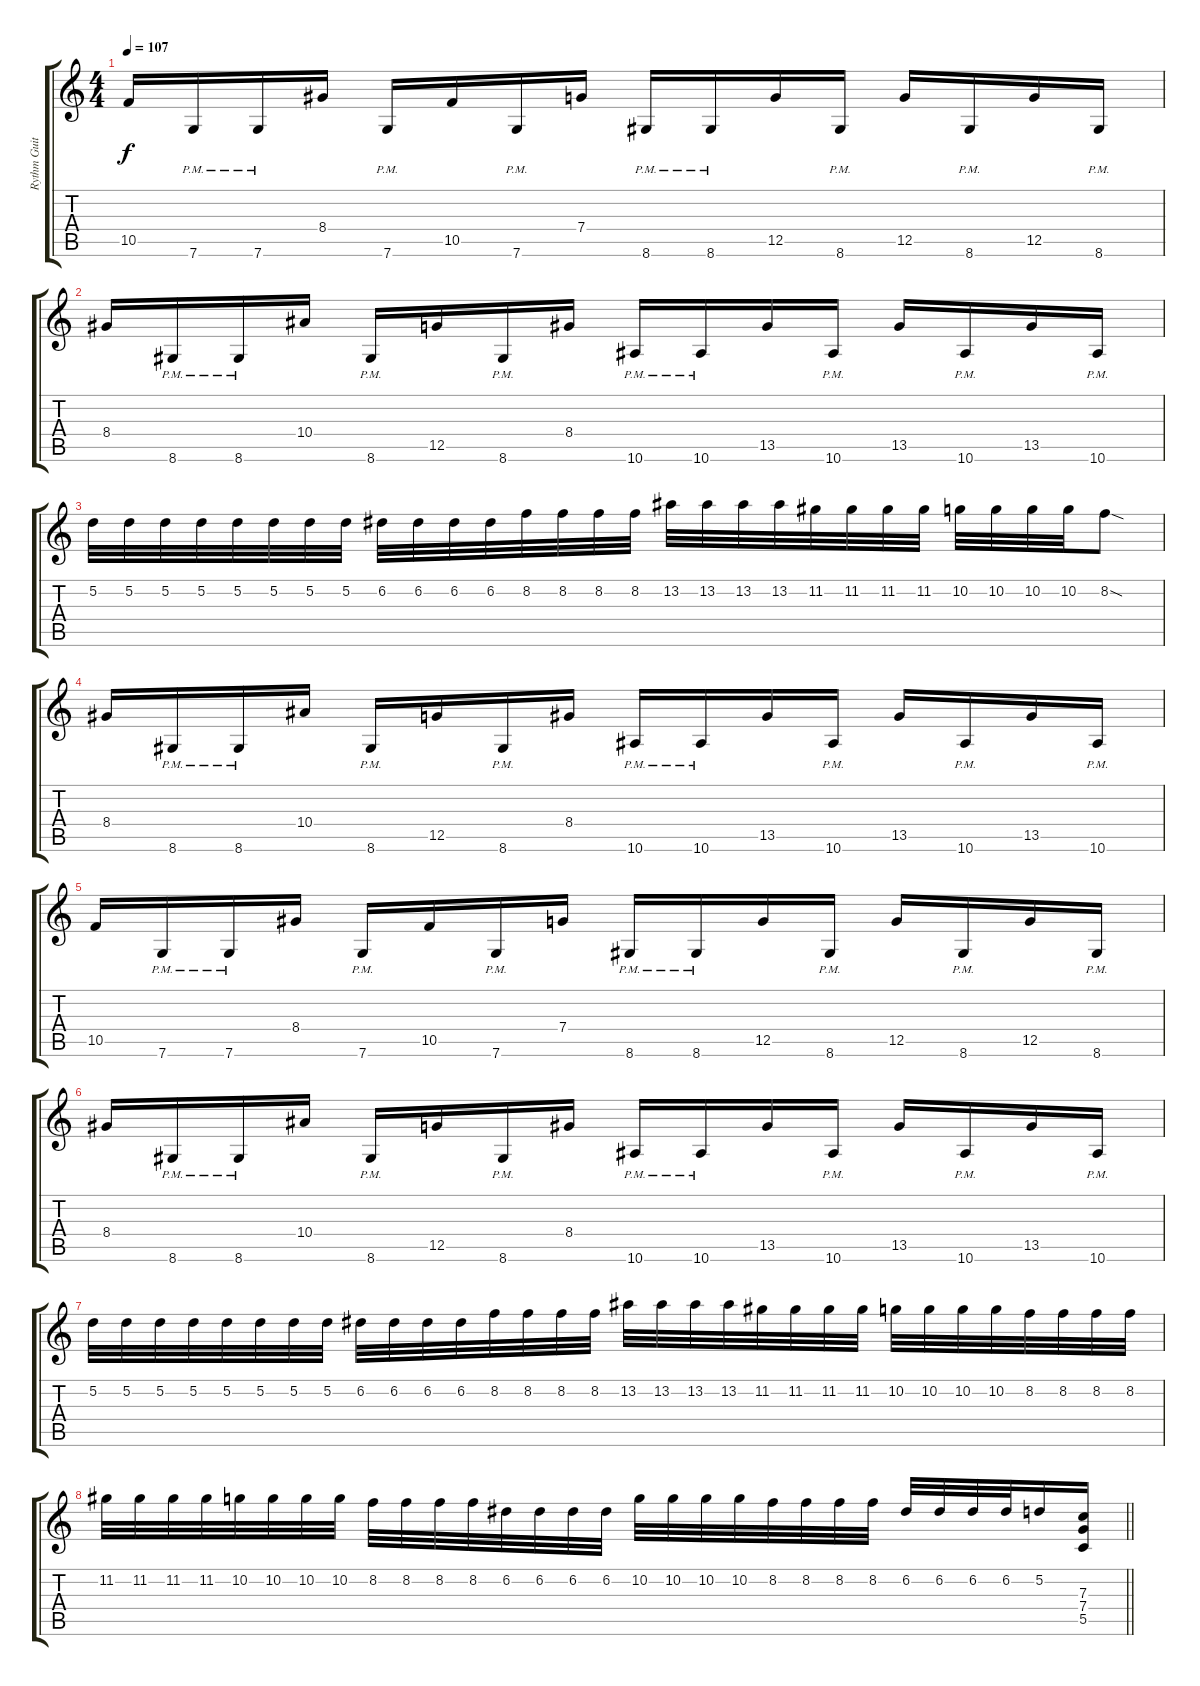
\track ("Rythm Guitar 2" "Rythm Guit") {instrument distortionguitar}
\staff {score tabs}
\tuning (D4 A3 F3 C3 G2 C2) {hide}
\ts (4 4)
\tempo 107
\clef g2
\ks c
10.5.16{dy f} 7.6{pm}.16 7.6{pm}.16 8.4.16 7.6{pm}.16 10.5.16 7.6{pm}.16 7.4.16 8.6{pm}.16 8.6{pm}.16 12.5.16 8.6{pm}.16 12.5.16 8.6{pm}.16 12.5.16 8.6{pm}.16 |
8.4.16 8.6{pm}.16 8.6{pm}.16 10.4.16 8.6{pm}.16 12.5.16 8.6{pm}.16 8.4.16 10.6{pm}.16 10.6{pm}.16 13.5.16 10.6{pm}.16 13.5.16 10.6{pm}.16 13.5.16 10.6{pm}.16 |
5.2.32 5.2.32 5.2.32 5.2.32 5.2.32 5.2.32 5.2.32 5.2.32 6.2.32 6.2.32 6.2.32 6.2.32 8.2.32 8.2.32 8.2.32 8.2.32 13.2.32 13.2.32 13.2.32 13.2.32 11.2.32 11.2.32 11.2.32 11.2.32 10.2.32 10.2.32 10.2.32 10.2.32 8.2{sod}.8 |
8.4.16 8.6{pm}.16 8.6{pm}.16 10.4.16 8.6{pm}.16 12.5.16 8.6{pm}.16 8.4.16 10.6{pm}.16 10.6{pm}.16 13.5.16 10.6{pm}.16 13.5.16 10.6{pm}.16 13.5.16 10.6{pm}.16 |
10.5.16 7.6{pm}.16 7.6{pm}.16 8.4.16 7.6{pm}.16 10.5.16 7.6{pm}.16 7.4.16 8.6{pm}.16 8.6{pm}.16 12.5.16 8.6{pm}.16 12.5.16 8.6{pm}.16 12.5.16 8.6{pm}.16 |
8.4.16 8.6{pm}.16 8.6{pm}.16 10.4.16 8.6{pm}.16 12.5.16 8.6{pm}.16 8.4.16 10.6{pm}.16 10.6{pm}.16 13.5.16 10.6{pm}.16 13.5.16 10.6{pm}.16 13.5.16 10.6{pm}.16 |
5.2.32 5.2.32 5.2.32 5.2.32 5.2.32 5.2.32 5.2.32 5.2.32 6.2.32 6.2.32 6.2.32 6.2.32 8.2.32 8.2.32 8.2.32 8.2.32 13.2.32 13.2.32 13.2.32 13.2.32 11.2.32 11.2.32 11.2.32 11.2.32 10.2.32 10.2.32 10.2.32 10.2.32 8.2.32 8.2.32 8.2.32 8.2.32 |
\barLineRight lightlight
11.2.32 11.2.32 11.2.32 11.2.32 10.2.32 10.2.32 10.2.32 10.2.32 8.2.32 8.2.32 8.2.32 8.2.32 6.2.32 6.2.32 6.2.32 6.2.32 10.2.32 10.2.32 10.2.32 10.2.32 8.2.32 8.2.32 8.2.32 8.2.32 6.2.32 6.2.32 6.2.32 6.2.32 5.2.16 (7.3 7.4 5.5).16{volume 13}
